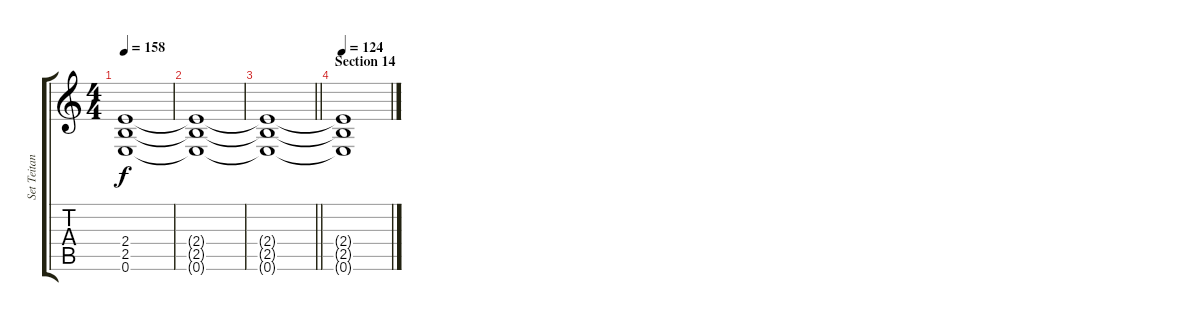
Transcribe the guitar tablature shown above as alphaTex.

\track ("Set Teitan" "Set Teitan") {instrument distortionguitar}
\staff {score tabs}
\tuning (E4 B3 G3 D3 A2 E2) {hide}
\ts (4 4)
\tempo 158
\clef g2
\ks c
(2.4{t} 2.5{t} 0.6{t}).1{dy f} |
(2.4{t} 2.5{t} 0.6{t}).1 |
\barLineRight lightlight
(2.4{t} 2.5{t} 0.6{t}).1 |
\section ("" "Section 14")
\tempo 124
(2.4{t} 2.5{t} 0.6{t}).1
